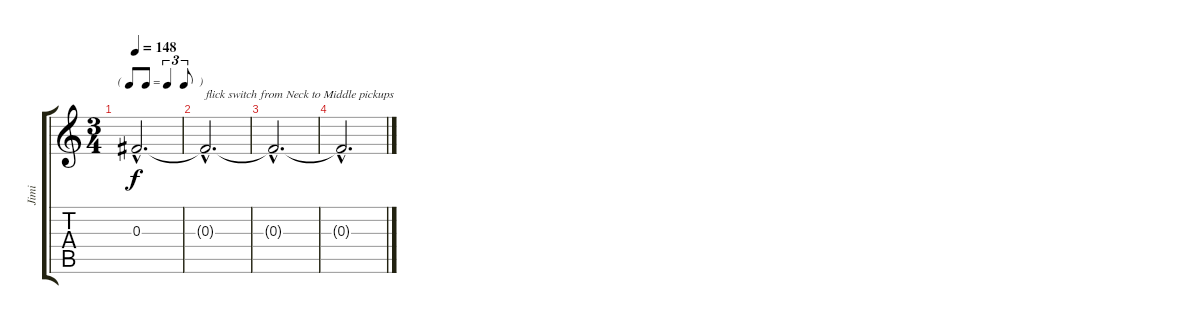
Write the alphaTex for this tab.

\track ("Jimi" "Jimi") {instrument distortionguitar}
\staff {score tabs}
\tuning (Eb4 Bb3 Gb3 Db3 Ab2 Eb2) {hide}
\ts (3 4)
\tf triplet8th
\tempo 148
\clef g2
\ks c
0.3{hac t}.2{d dy f} |
0.3{hac t}.2{d txt "flick switch from Neck to Middle pickups"} |
0.3{hac t}.2{d} |
0.3{hac t}.2{d}
